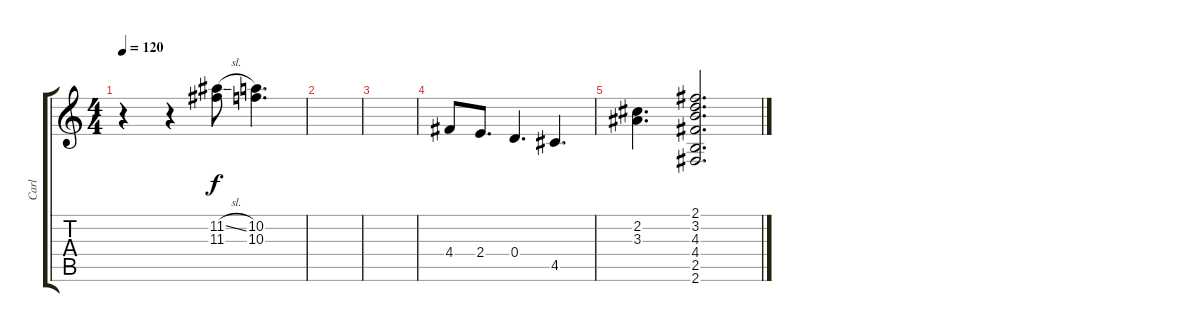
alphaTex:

\track ("Carl" "Carl") {instrument acousticguitarsteel}
\staff {score tabs}
\tuning (E4 B3 G3 D3 A2 E2) {hide}
\ts (4 4)
\tempo 120
\clef g2
\ks c
r.4{dy f} r.4 (11.2{sl} 11.3).8 (10.2 10.3).4{d} |
|
|
4.4.8 2.4.8{d} 0.4.4{d} 4.5.4{d} |
(2.2 3.3).4{d} (2.1 3.2 4.3 4.4 2.5 2.6).2{d}
